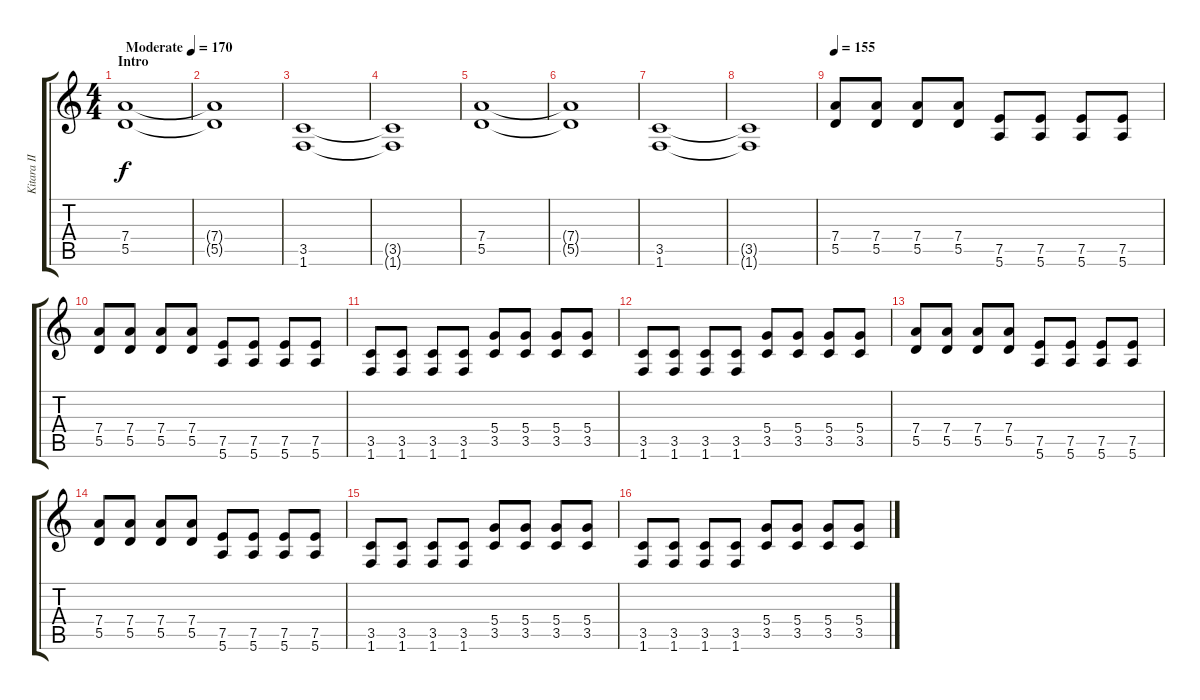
\track ("Kitara II" "Kitara II") {instrument distortionguitar}
\staff {score tabs}
\tuning (E4 B3 G3 D3 A2 E2) {hide}
\ts (4 4)
\section ("" "Intro")
\tempo (170 "Moderate")
\clef g2
\ks c
(7.4 5.5).1{dy f instrument distortionguitar} |
(7.4{t} 5.5{t}).1 |
(3.5 1.6).1 |
(3.5{t} 1.6{t}).1 |
(7.4 5.5).1 |
(7.4{t} 5.5{t}).1 |
(3.5 1.6).1 |
(3.5{t} 1.6{t}).1 |
\tempo 155
(7.4 5.5).8 (7.4 5.5).8 (7.4 5.5).8 (7.4 5.5).8 (7.5 5.6).8 (7.5 5.6).8 (7.5 5.6).8 (7.5 5.6).8 |
(7.4 5.5).8 (7.4 5.5).8 (7.4 5.5).8 (7.4 5.5).8 (7.5 5.6).8 (7.5 5.6).8 (7.5 5.6).8 (7.5 5.6).8 |
(3.5 1.6).8 (3.5 1.6).8 (3.5 1.6).8 (3.5 1.6).8 (5.4 3.5).8 (5.4 3.5).8 (5.4 3.5).8 (5.4 3.5).8 |
(3.5 1.6).8 (3.5 1.6).8 (3.5 1.6).8 (3.5 1.6).8 (5.4 3.5).8 (5.4 3.5).8 (5.4 3.5).8 (5.4 3.5).8 |
(7.4 5.5).8 (7.4 5.5).8 (7.4 5.5).8 (7.4 5.5).8 (7.5 5.6).8 (7.5 5.6).8 (7.5 5.6).8 (7.5 5.6).8 |
(7.4 5.5).8 (7.4 5.5).8 (7.4 5.5).8 (7.4 5.5).8 (7.5 5.6).8 (7.5 5.6).8 (7.5 5.6).8 (7.5 5.6).8 |
(3.5 1.6).8 (3.5 1.6).8 (3.5 1.6).8 (3.5 1.6).8 (5.4 3.5).8 (5.4 3.5).8 (5.4 3.5).8 (5.4 3.5).8 |
(3.5 1.6).8 (3.5 1.6).8 (3.5 1.6).8 (3.5 1.6).8 (5.4 3.5).8 (5.4 3.5).8 (5.4 3.5).8 (5.4 3.5).8
